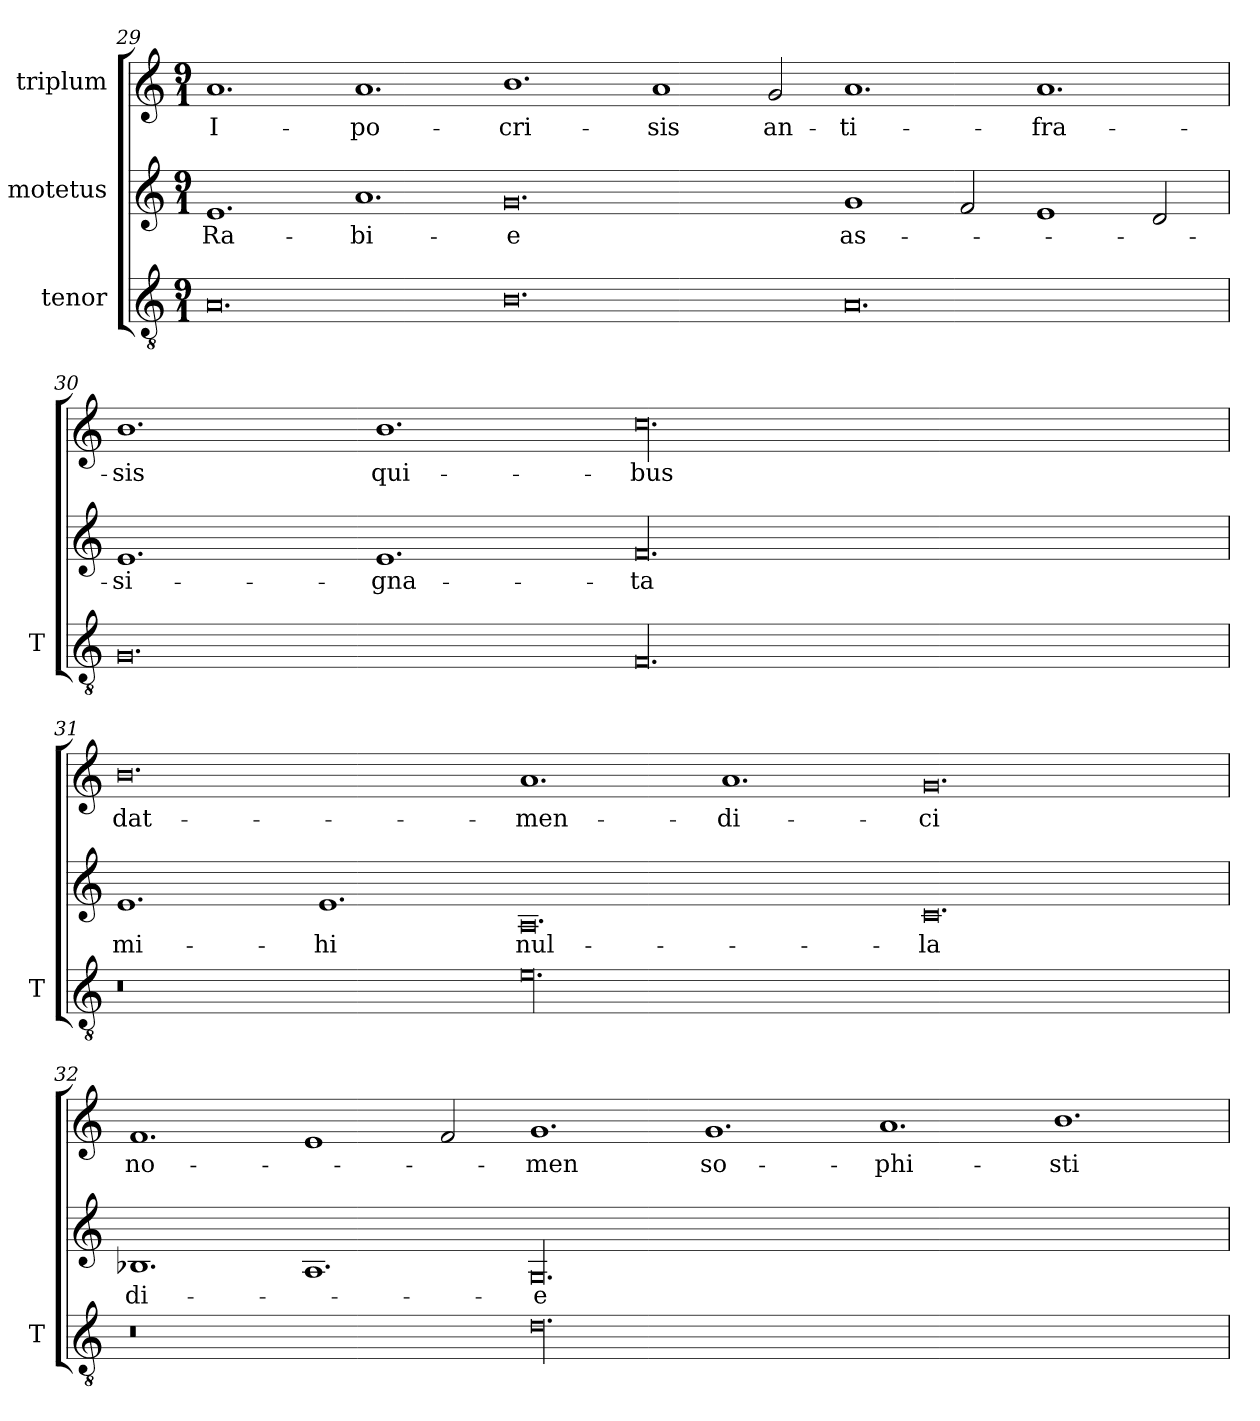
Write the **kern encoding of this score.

**kern	**kern	**text	**kern	**text
*part3	*part2	*part2	*part1	*part1
*staff3	*staff2	*staff2	*staff1	*staff1
*I"tenor	*I"motetus	*	*I"triplum	*
*I'T	*	*	*	*
*clefGv2	*clefG2	*	*clefG2	*
*k[]	*k[]	*	*k[]	*
*C:	*C:	*	*C:	*
*M9/1	*M9/1	*	*M9/1	*
=29	=29	=29	=29	=29
0.A/	1.e/	Ra-	1.a/	I-
.	1.a/	-bi-	1.a/	-po-
0.B\	0.g/	-e	1.b\	-cri-
.	.	.	1a/	-sis
.	.	.	2g/	an-
0.A/	1g/	as-	1.a/	-ti-
.	2f/	.	.	.
.	1e/	.	1.a/	-fra-
.	2d/	.	.	.
=30	=30	=30	=30	=30
0.G/	1.e/	-si-	1.b\	-sis
.	1.e/	-gna-	1.b\	qui-
00.F/	00.f/	-ta	00.cc\	-bus
!!LO:LB:g=z
=31	=31	=31	=31	=31
0.r	1.e/	mi-	0.b\	dat-
.	1.e/	-hi	.	.
00.e\	0.A/	nul-	1.a/	men-
.	.	.	1.a/	-di-
.	0.c/	-la	0.g/	-ci
=32	=32	=32	=32	=32
0.r	1.B-X/	di-	1.f/	no-
.	1.A/	.	1e/	.
.	.	.	2f/	.
00.d\	00.G/	-e	1.g/	-men
.	.	.	1.g/	so-
.	.	.	1.a/	-phi-
.	.	.	1.b\	-sti-
=	=	=	=	=
*-	*-	*-	*-	*-
